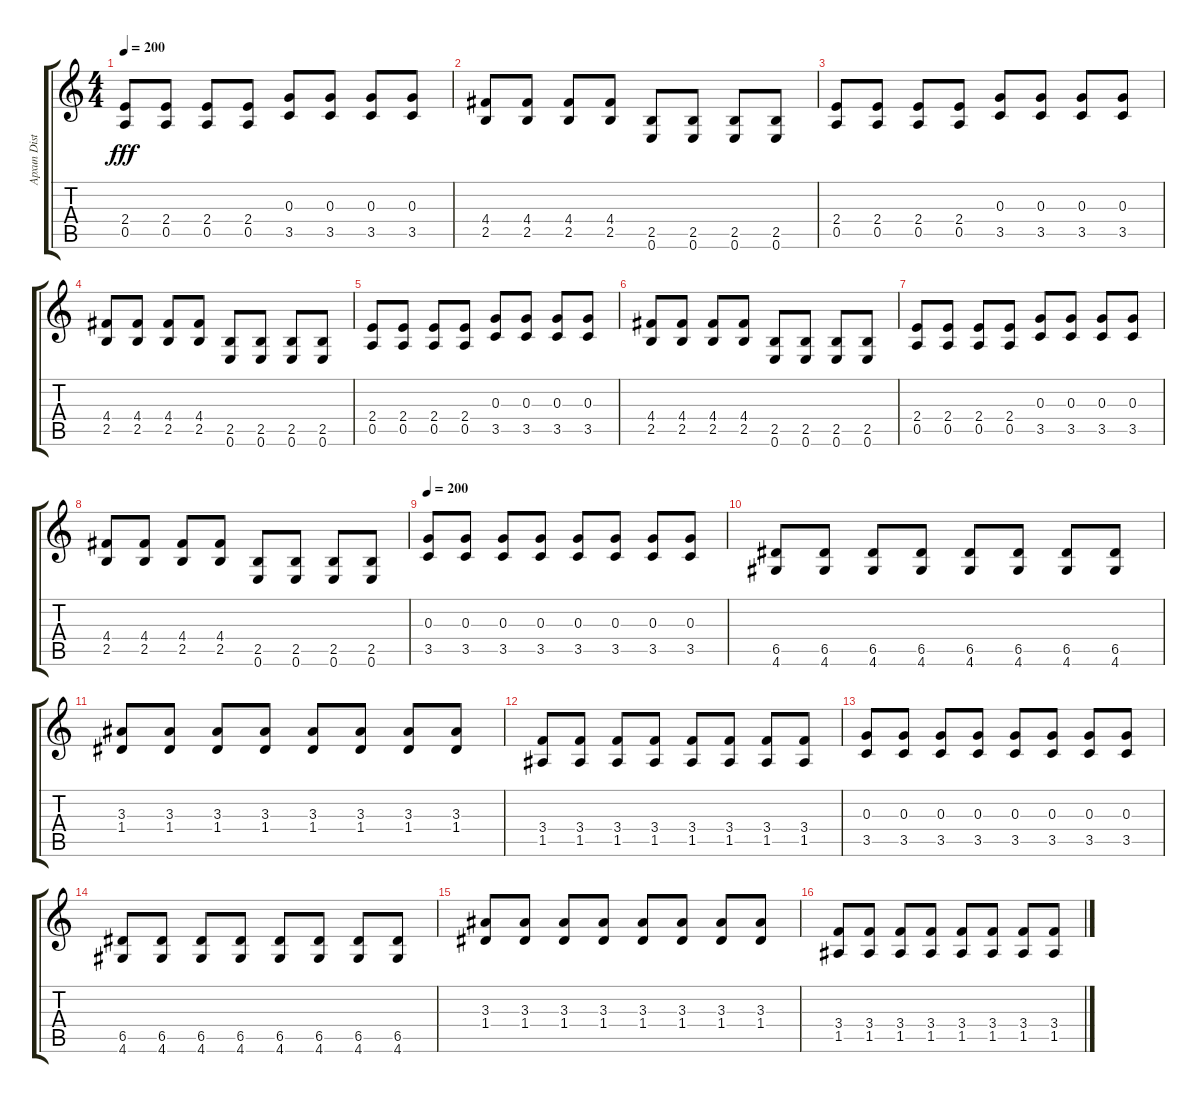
\track ("Архип Distr" "Архип Dist") {instrument distortionguitar}
\staff {score tabs}
\tuning (E4 B3 G3 D3 A2 E2) {hide}
\ts (4 4)
\tempo 200
\clef g2
\ks c
(2.4 0.5).8{dy fff} (2.4 0.5).8 (2.4 0.5).8 (2.4 0.5).8 (0.3 3.5).8 (0.3 3.5).8 (0.3 3.5).8 (0.3 3.5).8 |
(4.4 2.5).8 (4.4 2.5).8 (4.4 2.5).8 (4.4 2.5).8 (2.5 0.6).8 (2.5 0.6).8 (2.5 0.6).8 (2.5 0.6).8 |
(2.4 0.5).8 (2.4 0.5).8 (2.4 0.5).8 (2.4 0.5).8 (0.3 3.5).8 (0.3 3.5).8 (0.3 3.5).8 (0.3 3.5).8 |
(4.4 2.5).8 (4.4 2.5).8 (4.4 2.5).8 (4.4 2.5).8 (2.5 0.6).8 (2.5 0.6).8 (2.5 0.6).8 (2.5 0.6).8 |
(2.4 0.5).8 (2.4 0.5).8 (2.4 0.5).8 (2.4 0.5).8 (0.3 3.5).8 (0.3 3.5).8 (0.3 3.5).8 (0.3 3.5).8 |
(4.4 2.5).8 (4.4 2.5).8 (4.4 2.5).8 (4.4 2.5).8 (2.5 0.6).8 (2.5 0.6).8 (2.5 0.6).8 (2.5 0.6).8 |
(2.4 0.5).8 (2.4 0.5).8 (2.4 0.5).8 (2.4 0.5).8 (0.3 3.5).8 (0.3 3.5).8 (0.3 3.5).8 (0.3 3.5).8 |
(4.4 2.5).8 (4.4 2.5).8 (4.4 2.5).8 (4.4 2.5).8 (2.5 0.6).8 (2.5 0.6).8 (2.5 0.6).8 (2.5 0.6).8 |
\tempo 200
(0.3 3.5).8 (0.3 3.5).8 (0.3 3.5).8 (0.3 3.5).8 (0.3 3.5).8 (0.3 3.5).8 (0.3 3.5).8 (0.3 3.5).8 |
(6.5 4.6).8 (6.5 4.6).8 (6.5 4.6).8 (6.5 4.6).8 (6.5 4.6).8 (6.5 4.6).8 (6.5 4.6).8 (6.5 4.6).8 |
(3.3 1.4).8 (3.3 1.4).8 (3.3 1.4).8 (3.3 1.4).8 (3.3 1.4).8 (3.3 1.4).8 (3.3 1.4).8 (3.3 1.4).8 |
(3.4 1.5).8 (3.4 1.5).8 (3.4 1.5).8 (3.4 1.5).8 (3.4 1.5).8 (3.4 1.5).8 (3.4 1.5).8 (3.4 1.5).8 |
(0.3 3.5).8 (0.3 3.5).8 (0.3 3.5).8 (0.3 3.5).8 (0.3 3.5).8 (0.3 3.5).8 (0.3 3.5).8 (0.3 3.5).8 |
(6.5 4.6).8 (6.5 4.6).8 (6.5 4.6).8 (6.5 4.6).8 (6.5 4.6).8 (6.5 4.6).8 (6.5 4.6).8 (6.5 4.6).8 |
(3.3 1.4).8 (3.3 1.4).8 (3.3 1.4).8 (3.3 1.4).8 (3.3 1.4).8 (3.3 1.4).8 (3.3 1.4).8 (3.3 1.4).8 |
(3.4 1.5).8 (3.4 1.5).8 (3.4 1.5).8 (3.4 1.5).8 (3.4 1.5).8 (3.4 1.5).8 (3.4 1.5).8 (3.4 1.5).8
